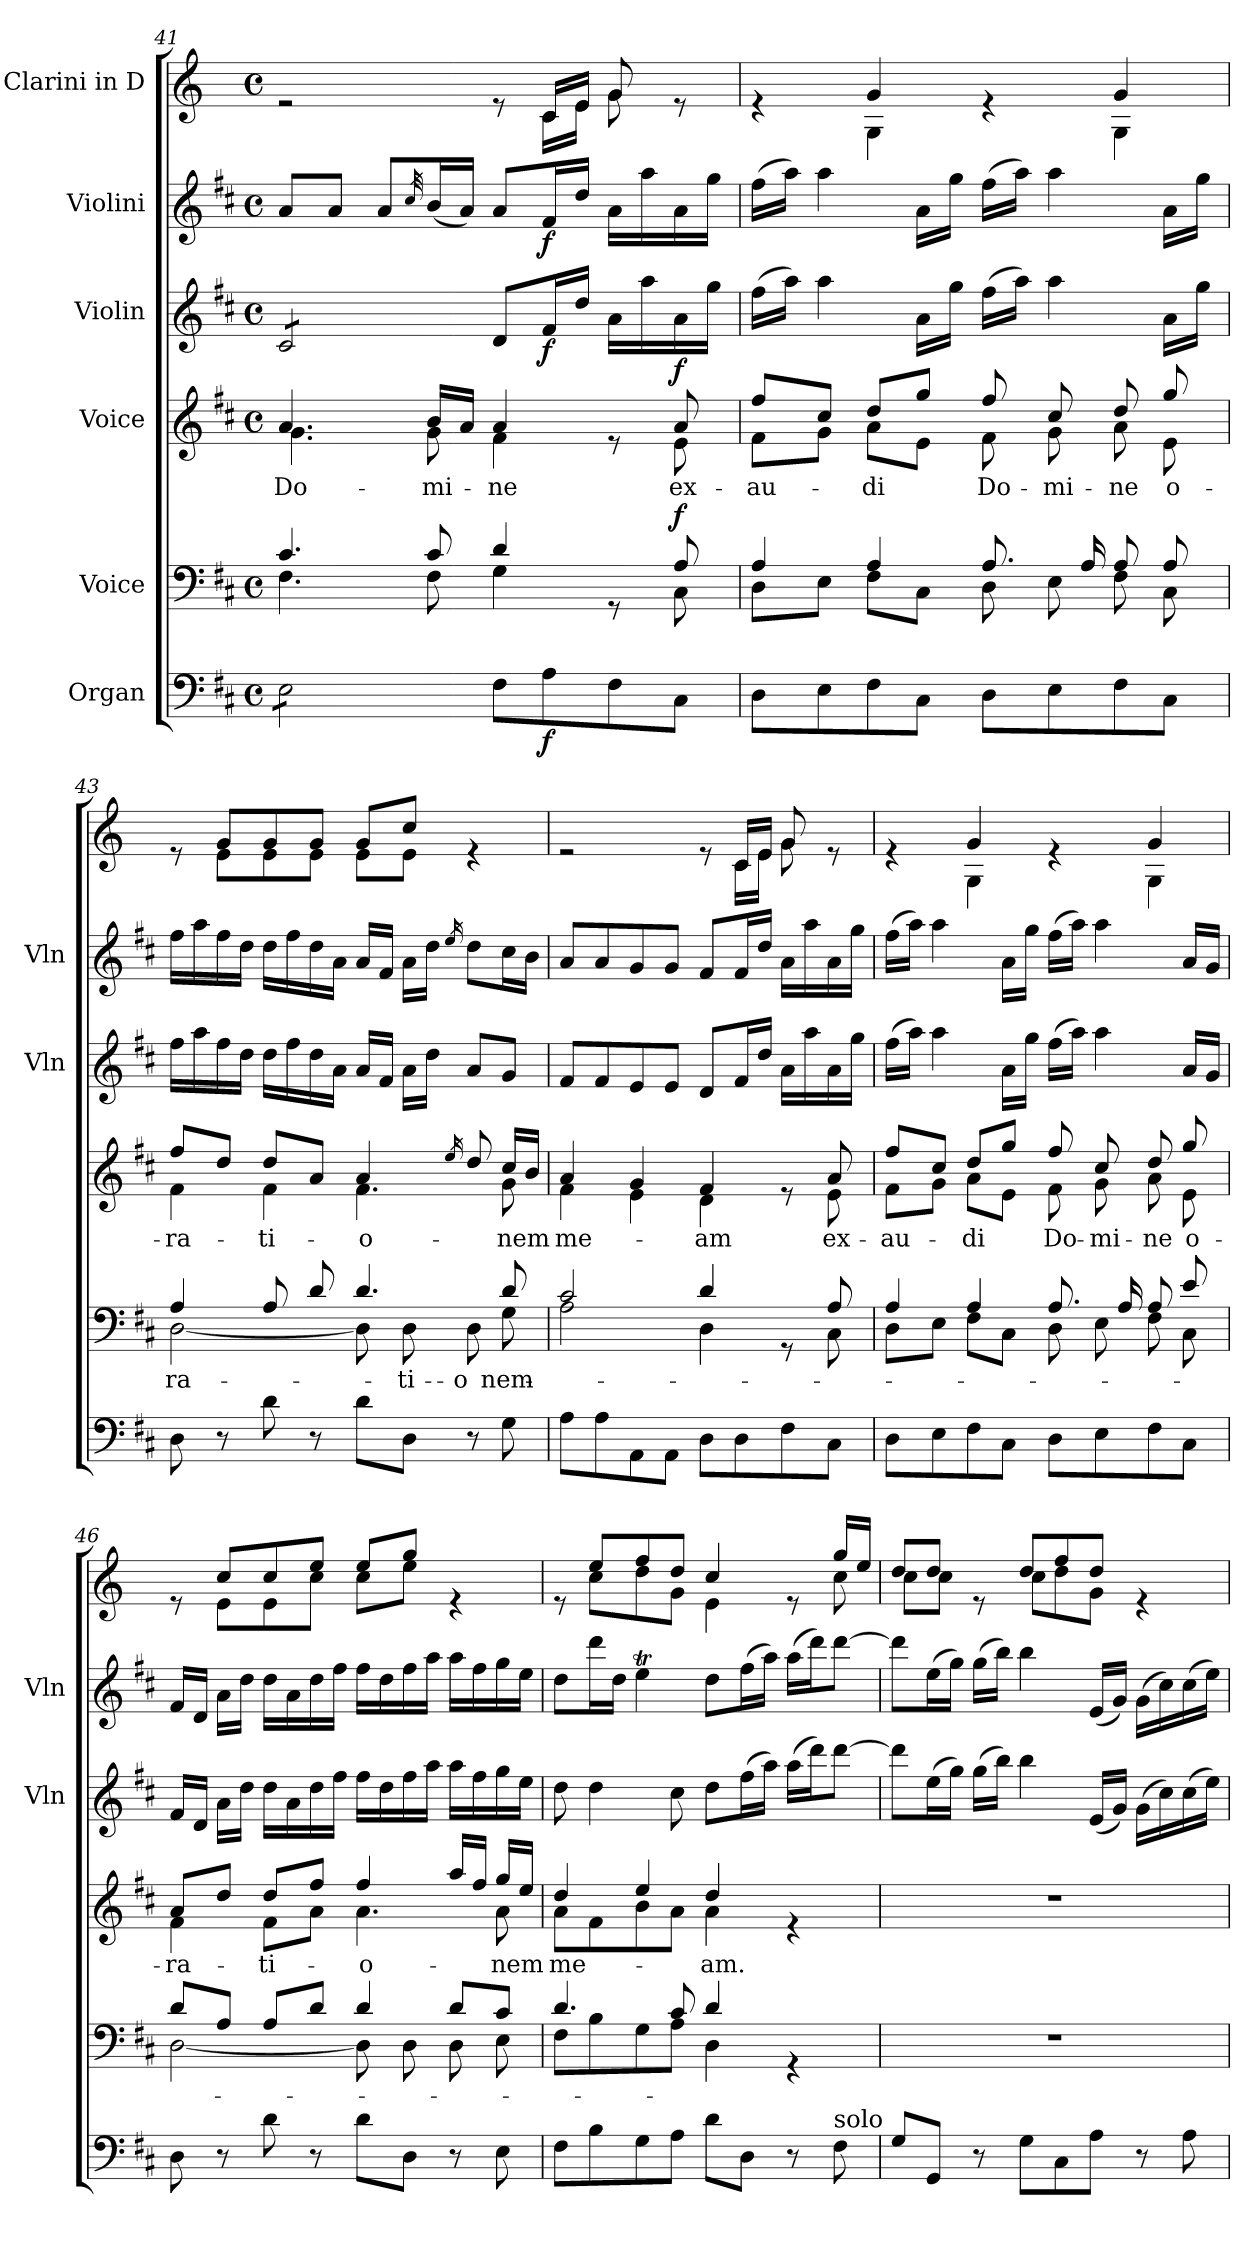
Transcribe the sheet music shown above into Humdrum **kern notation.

**kern	**dynam	**kern	**text	**dynam	**kern	**text	**dynam	**kern	**dynam	**kern	**dynam	**kern
*part6	*part6	*part5	*part5	*part5	*part4	*part4	*part4	*part3	*part3	*part2	*part2	*part1
*staff6	*staff6	*staff5	*staff5	*staff5	*staff4	*staff4	*staff4	*staff3	*staff3	*staff2	*staff2	*staff1
*I"Organ	*	*I"Voice	*	*	*I"Voice	*	*	*I"Violin	*	*I"Violini	*	*I"Clarini in D
*	*	*	*	*	*	*	*	*I'Vln	*	*I'Vln	*	*
!!LO:LB:g=z
*clefF4	*	*clefF4	*	*	*clefG2	*	*	*clefG2	*	*clefG2	*	*clefG2
*	*	*	*	*	*	*	*	*	*	*	*	*ITrd-1c-2
*k[f#c#]	*	*k[f#c#]	*	*	*k[f#c#]	*	*	*k[f#c#]	*	*k[f#c#]	*	*k[f#c#]
*M4/4	*	*M4/4	*	*	*M4/4	*	*	*M4/4	*	*M4/4	*	*M4/4
*met(c)	*	*met(c)	*	*	*met(c)	*	*	*met(c)	*	*met(c)	*	*met(c)
=41	=41	=41	=41	=41	=41	=41	=41	=41	=41	=41	=41	=41
*	*	*^	*	*	*	*	*	*	*	*	*	*
!	!	!	!	!	!	!	!LO:LY:b	!	!	!	!	!	!
*	*	*	*	*	*	*^	*	*	*	*	*	*	*^
*tremolo	*	*	*	*	*	*	*	*	*	*	*	*	*	*	*
*	*	*	*	*	*	*	*	*	*	*tremolo	*	*	*	*	*
8E\L	.	4.c#/	4.F#\	.	.	4.a/	4.g\	Do-	.	8c#/L	.	8a/L	.	2re	8ryy
*	*	*	*	*	*	*	*	*	*	*	*	*	*	*v	*v
8E\	.	.	.	.	.	.	.	.	.	8c#/	.	8a/J	.	.
8E\	.	.	.	.	.	.	.	.	.	8c#/	.	8a/L	.	.
.	.	.	.	.	.	.	.	.	.	.	.	32qcc#/	.	.
!	!	!	!	!	!	!	!	!LO:LY:b	!	!	!	!	!	!
8E\J	.	8c#/	8F#\	.	.	16b/LL	8g\	-mi-	.	8c#/J	.	(16b/L	.	.
*	*	*	*	*	*	*	*	*	*	*Xtremolo	*	*	*	*
*Xtremolo	*	*	*	*	*	*	*	*	*	*	*	*	*	*
.	.	.	.	.	.	16a/JJ	.	.	.	.	.	16a/JJ)	.	.
!	!	!	!	!	!	!	!	!LO:LY:b	!	!	!	!	!	!
8F#\L	.	4d/	4G\	.	.	4a/	4f#\	-ne	.	8d/L	.	8a/L	.	8re
*	*	*	*	*	*	*	*	*	*	*	*	*	*	*^
!	!LO:DY:b	!	!	!	!	!	!	!	!	!	!LO:DY:b	!	!LO:DY:b	!	!
8A\	f	.	.	.	.	.	.	.	.	16f#/L	f	16f#/L	f	16d/LL	16d\LL
.	.	.	.	.	.	.	.	.	.	16dd/JJ	.	16dd/JJ	.	16f#/JJ	16f#\JJ
8F#\	.	8rGG	8ryy	.	.	8re	8ryy	.	.	16a\LL	.	16a\LL	.	8a/	8a\
.	.	.	.	.	.	.	.	.	.	16aa\	.	16aa\	.	.	.
!	!	!	!	!	!LO:DY:b	!	!	!LO:LY:b	!LO:DY:b	!	!	!	!	!	!
8C#\J	.	8A/	8C#\	.	f	8a/	8e\	ex-	f	16a\	.	16a\	.	8re	8ryy
.	.	.	.	.	.	.	.	.	.	16gg\JJ	.	16gg\JJ	.	.	.
=42	=42	=42	=42	=42	=42	=42	=42	=42	=42	=42	=42	=42	=42	=42	=42
!	!	!	!	!	!	!	!	!LO:LY:b	!	!	!	!	!	!	!
8D\L	.	4A/	8D\L	.	.	8ff#/L	8f#\L	-au-	.	(16ff#\LL	.	(16ff#\LL	.	4re	4ryy
.	.	.	.	.	.	.	.	.	.	16aa\JJ)	.	16aa\JJ)	.	.	.
8E\	.	.	8E\J	.	.	8cc#/J	8g\J	.	.	4aa\	.	4aa\	.	.	.
!	!	!	!	!	!	!	!	!LO:LY:b	!	!	!	!	!	!	!
8F#\	.	4A/	8F#\L	.	.	8dd/L	8a\L	-di	.	.	.	.	.	4a/	4A\
8C#\J	.	.	8C#\J	.	.	8gg/J	8e\J	.	.	16a\LL	.	16a\LL	.	.	.
.	.	.	.	.	.	.	.	.	.	16gg\JJ	.	16gg\JJ	.	.	.
!	!	!	!	!	!	!	!	!LO:LY:b	!	!	!	!	!	!	!
8D\L	.	8.A/	8D\	.	.	8ff#/	8f#\	Do-	.	(16ff#\LL	.	(16ff#\LL	.	4re	4ryy
.	.	.	.	.	.	.	.	.	.	16aa\JJ)	.	16aa\JJ)	.	.	.
!	!	!	!	!	!	!	!	!LO:LY:b	!	!	!	!	!	!	!
8E\	.	.	8E\	.	.	8cc#/	8g\	-mi-	.	4aa\	.	4aa\	.	.	.
.	.	16A/	.	.	.	.	.	.	.	.	.	.	.	.	.
!	!	!	!	!	!	!	!	!LO:LY:b	!	!	!	!	!	!	!
8F#\	.	8A/	8F#\	.	.	8dd/	8a\	-ne	.	.	.	.	.	4a/	4A\
!	!	!	!	!	!	!	!	!LO:LY:b	!	!	!	!	!	!	!
8C#\J	.	8A/	8C#\	.	.	8gg/	8e\	o-	.	16a\LL	.	16a\LL	.	.	.
.	.	.	.	.	.	.	.	.	.	16gg\JJ	.	16gg\JJ	.	.	.
!!LO:PB:g=z	!!
=43	=43	=43	=43	=43	=43	=43	=43	=43	=43	=43	=43	=43	=43	=43	=43
!	!	!	!	!LO:LY:b	!	!	!	!LO:LY:b	!	!	!	!	!	!	!
8D\	.	4A/	[2D\	ra-	.	8ff#/L	4f#\	-ra-	.	16ff#\LL	.	16ff#\LL	.	8re	8ryy
.	.	.	.	.	.	.	.	.	.	16aa\	.	16aa\	.	.	.
8r	.	.	.	.	.	8dd/J	.	.	.	16ff#\	.	16ff#\	.	8a/L	8f#\L
.	.	.	.	.	.	.	.	.	.	16dd\JJ	.	16dd\JJ	.	.	.
!	!	!	!	!	!	!	!	!LO:LY:b	!	!	!	!	!	!	!
8d\	.	8A/	.	.	.	8dd/L	4f#\	-ti-	.	16dd\LL	.	16dd\LL	.	8a/	8f#\
.	.	.	.	.	.	.	.	.	.	16ff#\	.	16ff#\	.	.	.
8r	.	8d/	.	.	.	8a/J	.	.	.	16dd\	.	16dd\	.	8a/J	8f#\J
.	.	.	.	.	.	.	.	.	.	16a\JJ	.	16a\JJ	.	.	.
!	!	!	!	!	!	!	!	!LO:LY:b	!	!	!	!	!	!	!
8d\L	.	4.d/	8D\]	.	.	4a/	4.f#\	-o-	.	16a/LL	.	16a/LL	.	8a/L	8f#\L
.	.	.	.	.	.	.	.	.	.	16f#/JJ	.	16f#/JJ	.	.	.
!	!	!	!	!LO:LY:b	!	!	!	!	!	!	!	!	!	!	!
8D\J	.	.	8D\	-ti-	.	.	.	.	.	16a\LL	.	16a\LL	.	8dd/J	8f#\J
.	.	.	.	.	.	.	.	.	.	16dd\JJ	.	16dd\JJ	.	.	.
.	.	.	.	.	.	16qee/	.	.	.	.	.	16qee/	.	.	.
!	!	!	!	!LO:LY:b	!	!	!	!	!	!	!	!	!	!	!
8r	.	.	8D\	-o-	.	8dd/	.	.	.	8a/L	.	8dd\L	.	4re	4ryy
!	!	!	!	!LO:LY:b	!	!	!	!LO:LY:b	!	!	!	!	!	!	!
8G\	.	8d/	8G\	-nem	.	16cc#/LL	8g\	-nem	.	8g/J	.	16cc#\L	.	.	.
.	.	.	.	.	.	16b/JJ	.	.	.	.	.	16b\JJ	.	.	.
=44	=44	=44	=44	=44	=44	=44	=44	=44	=44	=44	=44	=44	=44	=44	=44
!	!	!	!	!	!	!	!	!LO:LY:b	!	!	!	!	!	!	!
8A\L	.	2c#/	2A\	.	.	4a/	4f#\	me-	.	8f#/L	.	8a/L	.	2re	8ryy
*	*	*	*	*	*	*	*	*	*	*	*	*	*	*v	*v
8A\	.	.	.	.	.	.	.	.	.	8f#/	.	8a/	.	.
8AA\	.	.	.	.	.	4g/	4e\	.	.	8e/	.	8g/	.	.
8AA\J	.	.	.	.	.	.	.	.	.	8e/J	.	8g/J	.	.
!	!	!	!	!	!	!	!	!LO:LY:b	!	!	!	!	!	!
8D\L	.	4d/	4D\	.	.	4f#/	4d\	-am	.	8d/L	.	8f#/L	.	8re
*	*	*	*	*	*	*	*	*	*	*	*	*	*	*^
8D\	.	.	.	.	.	.	.	.	.	16f#/L	.	16f#/L	.	16d/LL	16d\LL
.	.	.	.	.	.	.	.	.	.	16dd/JJ	.	16dd/JJ	.	16f#/JJ	16f#\JJ
8F#\	.	8rGG	8ryy	.	.	8re	8ryy	.	.	16a\LL	.	16a\LL	.	8a/	8a\
.	.	.	.	.	.	.	.	.	.	16aa\	.	16aa\	.	.	.
!	!	!	!	!	!	!	!	!LO:LY:b	!	!	!	!	!	!	!
8C#\J	.	8A/	8C#\	.	.	8a/	8e\	ex-	.	16a\	.	16a\	.	8re	8ryy
.	.	.	.	.	.	.	.	.	.	16gg\JJ	.	16gg\JJ	.	.	.
=45	=45	=45	=45	=45	=45	=45	=45	=45	=45	=45	=45	=45	=45	=45	=45
!	!	!	!	!	!	!	!	!LO:LY:b	!	!	!	!	!	!	!
8D\L	.	4A/	8D\L	.	.	8ff#/L	8f#\L	-au-	.	(16ff#\LL	.	(16ff#\LL	.	4re	4ryy
.	.	.	.	.	.	.	.	.	.	16aa\JJ)	.	16aa\JJ)	.	.	.
8E\	.	.	8E\J	.	.	8cc#/J	8g\J	.	.	4aa\	.	4aa\	.	.	.
!	!	!	!	!	!	!	!	!LO:LY:b	!	!	!	!	!	!	!
8F#\	.	4A/	8F#\L	.	.	8dd/L	8a\L	-di	.	.	.	.	.	4a/	4A\
8C#\J	.	.	8C#\J	.	.	8gg/J	8e\J	.	.	16a\LL	.	16a\LL	.	.	.
.	.	.	.	.	.	.	.	.	.	16gg\JJ	.	16gg\JJ	.	.	.
!	!	!	!	!	!	!	!	!LO:LY:b	!	!	!	!	!	!	!
8D\L	.	8.A/	8D\	.	.	8ff#/	8f#\	Do-	.	(16ff#\LL	.	(16ff#\LL	.	4re	4ryy
.	.	.	.	.	.	.	.	.	.	16aa\JJ)	.	16aa\JJ)	.	.	.
!	!	!	!	!	!	!	!	!LO:LY:b	!	!	!	!	!	!	!
8E\	.	.	8E\	.	.	8cc#/	8g\	-mi-	.	4aa\	.	4aa\	.	.	.
.	.	16A/	.	.	.	.	.	.	.	.	.	.	.	.	.
!	!	!	!	!	!	!	!	!LO:LY:b	!	!	!	!	!	!	!
8F#\	.	8A/	8F#\	.	.	8dd/	8a\	-ne	.	.	.	.	.	4a/	4A\
!	!	!	!	!	!	!	!	!LO:LY:b	!	!	!	!	!	!	!
8C#\J	.	8e/	8C#\	.	.	8gg/	8e\	o-	.	16a/LL	.	16a/LL	.	.	.
.	.	.	.	.	.	.	.	.	.	16g/JJ	.	16g/JJ	.	.	.
!!LO:LB:g=z	!!
=46	=46	=46	=46	=46	=46	=46	=46	=46	=46	=46	=46	=46	=46	=46	=46
!	!	!	!	!	!	!	!	!LO:LY:b	!	!	!	!	!	!	!
8D\	.	8d/L	[2D\	.	.	8a/L	4f#\	-ra-	.	16f#/LL	.	16f#/LL	.	8re	8ryy
.	.	.	.	.	.	.	.	.	.	16d/JJ	.	16d/JJ	.	.	.
8r	.	8A/J	.	.	.	8dd/J	.	.	.	16a\LL	.	16a\LL	.	8dd/L	8f#\L
.	.	.	.	.	.	.	.	.	.	16dd\JJ	.	16dd\JJ	.	.	.
!	!	!	!	!	!	!	!	!LO:LY:b	!	!	!	!	!	!	!
8d\	.	8A/L	.	.	.	8dd/L	8f#\L	-ti-	.	16dd\LL	.	16dd\LL	.	8dd/	8f#\
.	.	.	.	.	.	.	.	.	.	16a\	.	16a\	.	.	.
8r	.	8d/J	.	.	.	8ff#/J	8a\J	.	.	16dd\	.	16dd\	.	8ff#/J	8dd\J
.	.	.	.	.	.	.	.	.	.	16ff#\JJ	.	16ff#\JJ	.	.	.
!	!	!	!	!	!	!	!	!LO:LY:b	!	!	!	!	!	!	!
8d\L	.	4d/	8D\]	.	.	4ff#/	4.a\	-o-	.	16ff#\LL	.	16ff#\LL	.	8ff#/L	8dd\L
.	.	.	.	.	.	.	.	.	.	16dd\	.	16dd\	.	.	.
8D\J	.	.	8D\	.	.	.	.	.	.	16ff#\	.	16ff#\	.	8aa/J	8ff#\J
.	.	.	.	.	.	.	.	.	.	16aa\JJ	.	16aa\JJ	.	.	.
8r	.	8d/L	8D\	.	.	16aa/LL	.	.	.	16aa\LL	.	16aa\LL	.	4re	4ryy
.	.	.	.	.	.	16ff#/JJ	.	.	.	16ff#\	.	16ff#\	.	.	.
!	!	!	!	!	!	!	!	!LO:LY:b	!	!	!	!	!	!	!
8E\	.	8c#/J	8E\	.	.	16gg/LL	8a\	-nem	.	16gg\	.	16gg\	.	.	.
.	.	.	.	.	.	16ee/JJ	.	.	.	16ee\JJ	.	16ee\JJ	.	.	.
=47	=47	=47	=47	=47	=47	=47	=47	=47	=47	=47	=47	=47	=47	=47	=47
!	!	!	!	!	!	!	!	!LO:LY:b	!	!	!	!	!	!	!
8F#\L	.	4.d/	8F#\L	.	.	4dd/	8a\L	me-	.	8dd\	.	8dd\L	.	8re	8ryy
8B\	.	.	8B\	.	.	.	8f#\	.	.	4dd\	.	16ddd\L	.	8ff#/L	8dd\L
.	.	.	.	.	.	.	.	.	.	.	.	16dd\JJ	.	.	.
8G\	.	.	8G\	.	.	4ee/	8b\	.	.	.	.	4eeT\	.	8gg/	8ee\
8A\J	.	8c#/	8A\J	.	.	.	8a\J	.	.	8cc#\	.	.	.	8ee/J	8a\J
!	!	!	!	!	!	!	!	!LO:LY:b	!	!	!	!	!	!	!
8d\L	.	4d/	4D\	.	.	4dd/	4a\	-am.	.	8dd\L	.	8dd\L	.	4dd/	4f#\
8D\J	.	.	.	.	.	.	.	.	.	(16ff#\L	.	(16ff#\L	.	.	.
.	.	.	.	.	.	.	.	.	.	16aa\JJ)	.	16aa\JJ)	.	.	.
8r	.	4rGG	4ryy	.	.	4re	4ryy	.	.	(16aa\LL	.	(16aa\LL	.	8re	8ryy
.	.	.	.	.	.	.	.	.	.	16ddd\J)	.	16ddd\J)	.	.	.
!LO:TX:a:t=solo	!	!	!	!	!	!	!	!	!	!	!	!	!	!	!
8F#\	.	.	.	.	.	.	.	.	.	[8ddd\J	.	[8ddd\J	.	16aa/LL	8dd\
.	.	.	.	.	.	.	.	.	.	.	.	.	.	16ff#/JJ	.
*	*	*v	*v	*	*	*	*	*	*	*	*	*	*	*	*
*	*	*	*	*	*v	*v	*	*	*	*	*	*	*	*
!!LO:PB:g=z	!!
=48	=48	=48	=48	=48	=48	=48	=48	=48	=48	=48	=48	=48	=48
8G/L	.	1r	.	.	1r	.	.	8ddd\L]	.	8ddd\L]	.	8ee/L	8dd\L
8GG/J	.	.	.	.	.	.	.	(16ee\L	.	(16ee\L	.	8ee/J	8dd\J
.	.	.	.	.	.	.	.	16gg\JJ)	.	16gg\JJ)	.	.	.
8r	.	.	.	.	.	.	.	(16gg\LL	.	(16gg\LL	.	8re	8ryy
.	.	.	.	.	.	.	.	16bb\JJ)	.	16bb\JJ)	.	.	.
8G\L	.	.	.	.	.	.	.	4bb\	.	4bb\	.	8ee/L	8dd\L
8C#\	.	.	.	.	.	.	.	.	.	.	.	8gg/	8ee\
8A\J	.	.	.	.	.	.	.	(16e/LL	.	(16e/LL	.	8ee/J	8a\J
.	.	.	.	.	.	.	.	16g/JJ)	.	16g/JJ)	.	.	.
8r	.	.	.	.	.	.	.	(16g\LL	.	(16g\LL	.	4re	4ryy
.	.	.	.	.	.	.	.	16cc#\)	.	16cc#\)	.	.	.
8A\	.	.	.	.	.	.	.	(16cc#\	.	(16cc#\	.	.	.
.	.	.	.	.	.	.	.	16ee\JJ)	.	16ee\JJ)	.	.	.
*	*	*	*	*	*	*	*	*	*	*	*	*v	*v
=	=	=	=	=	=	=	=	=	=	=	=	=
*-	*-	*-	*-	*-	*-	*-	*-	*-	*-	*-	*-	*-
